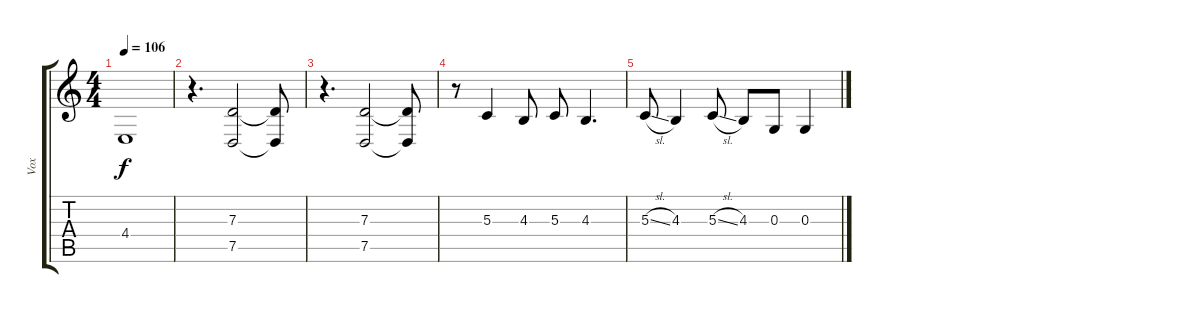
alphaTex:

\track ("Vox" "Vox") {instrument lead2sawtooth}
\staff {score tabs}
\tuning (E4 C4 G3 C3 G2 C2) {hide}
\ts (4 4)
\tempo 106
\clef g2
\ks c
4.4{t}.1{dy f} |
r.4{d} (7.3 7.5).2 (7.3{t} 7.5{t}).8 |
r.4{d} (7.3 7.5).2 (7.3{t} 7.5{t}).8 |
r.8 5.3.4 4.3.8 5.3.8 4.3.4{d} |
5.3{sl}.8 4.3.4 5.3{sl}.8 4.3.8 0.3.8 0.3.4
